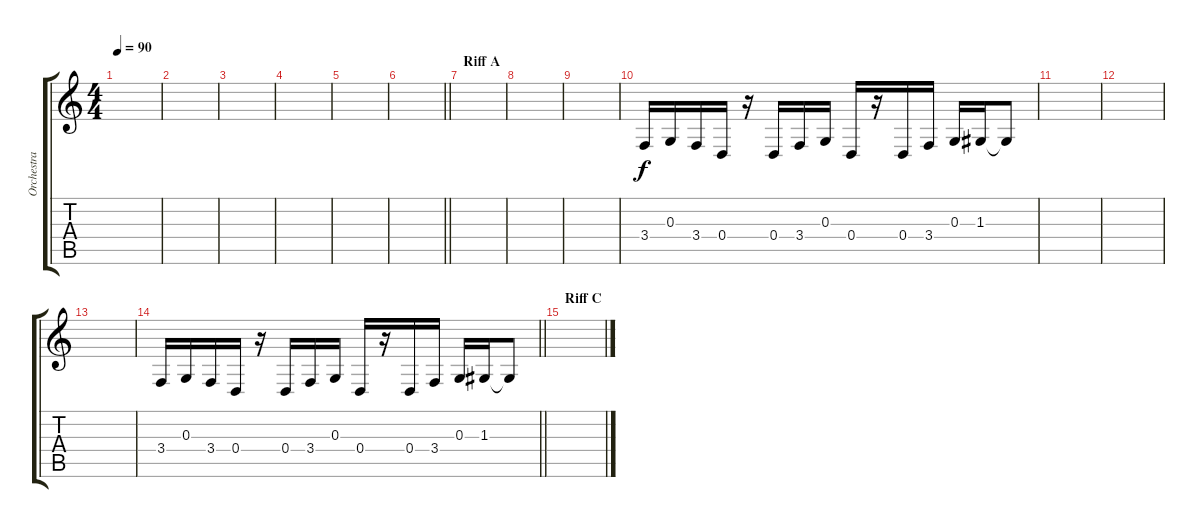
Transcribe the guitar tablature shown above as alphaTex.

\track ("Orchestra - Oboes" "Orchestra ") {instrument oboe}
\staff {score tabs}
\tuning (E4 B3 G3 D3 A2 E2) {hide}
\ts (4 4)
\tempo 90
\clef g2
\ks c
|
|
|
|
|
\barLineRight lightlight
|
\section ("" "Riff A")
|
|
|
3.4.16 0.3.16 3.4.16 0.4.16 r.16 0.4.16 3.4.16 0.3.16 0.4.16 r.16 0.4.16 3.4.16 0.3.16 1.3.16 1.3{t}.8 |
|
|
|
\barLineRight lightlight
3.4.16 0.3.16 3.4.16 0.4.16 r.16 0.4.16 3.4.16 0.3.16 0.4.16 r.16 0.4.16 3.4.16 0.3.16 1.3.16 1.3{t}.8 |
\section ("" "Riff C")
